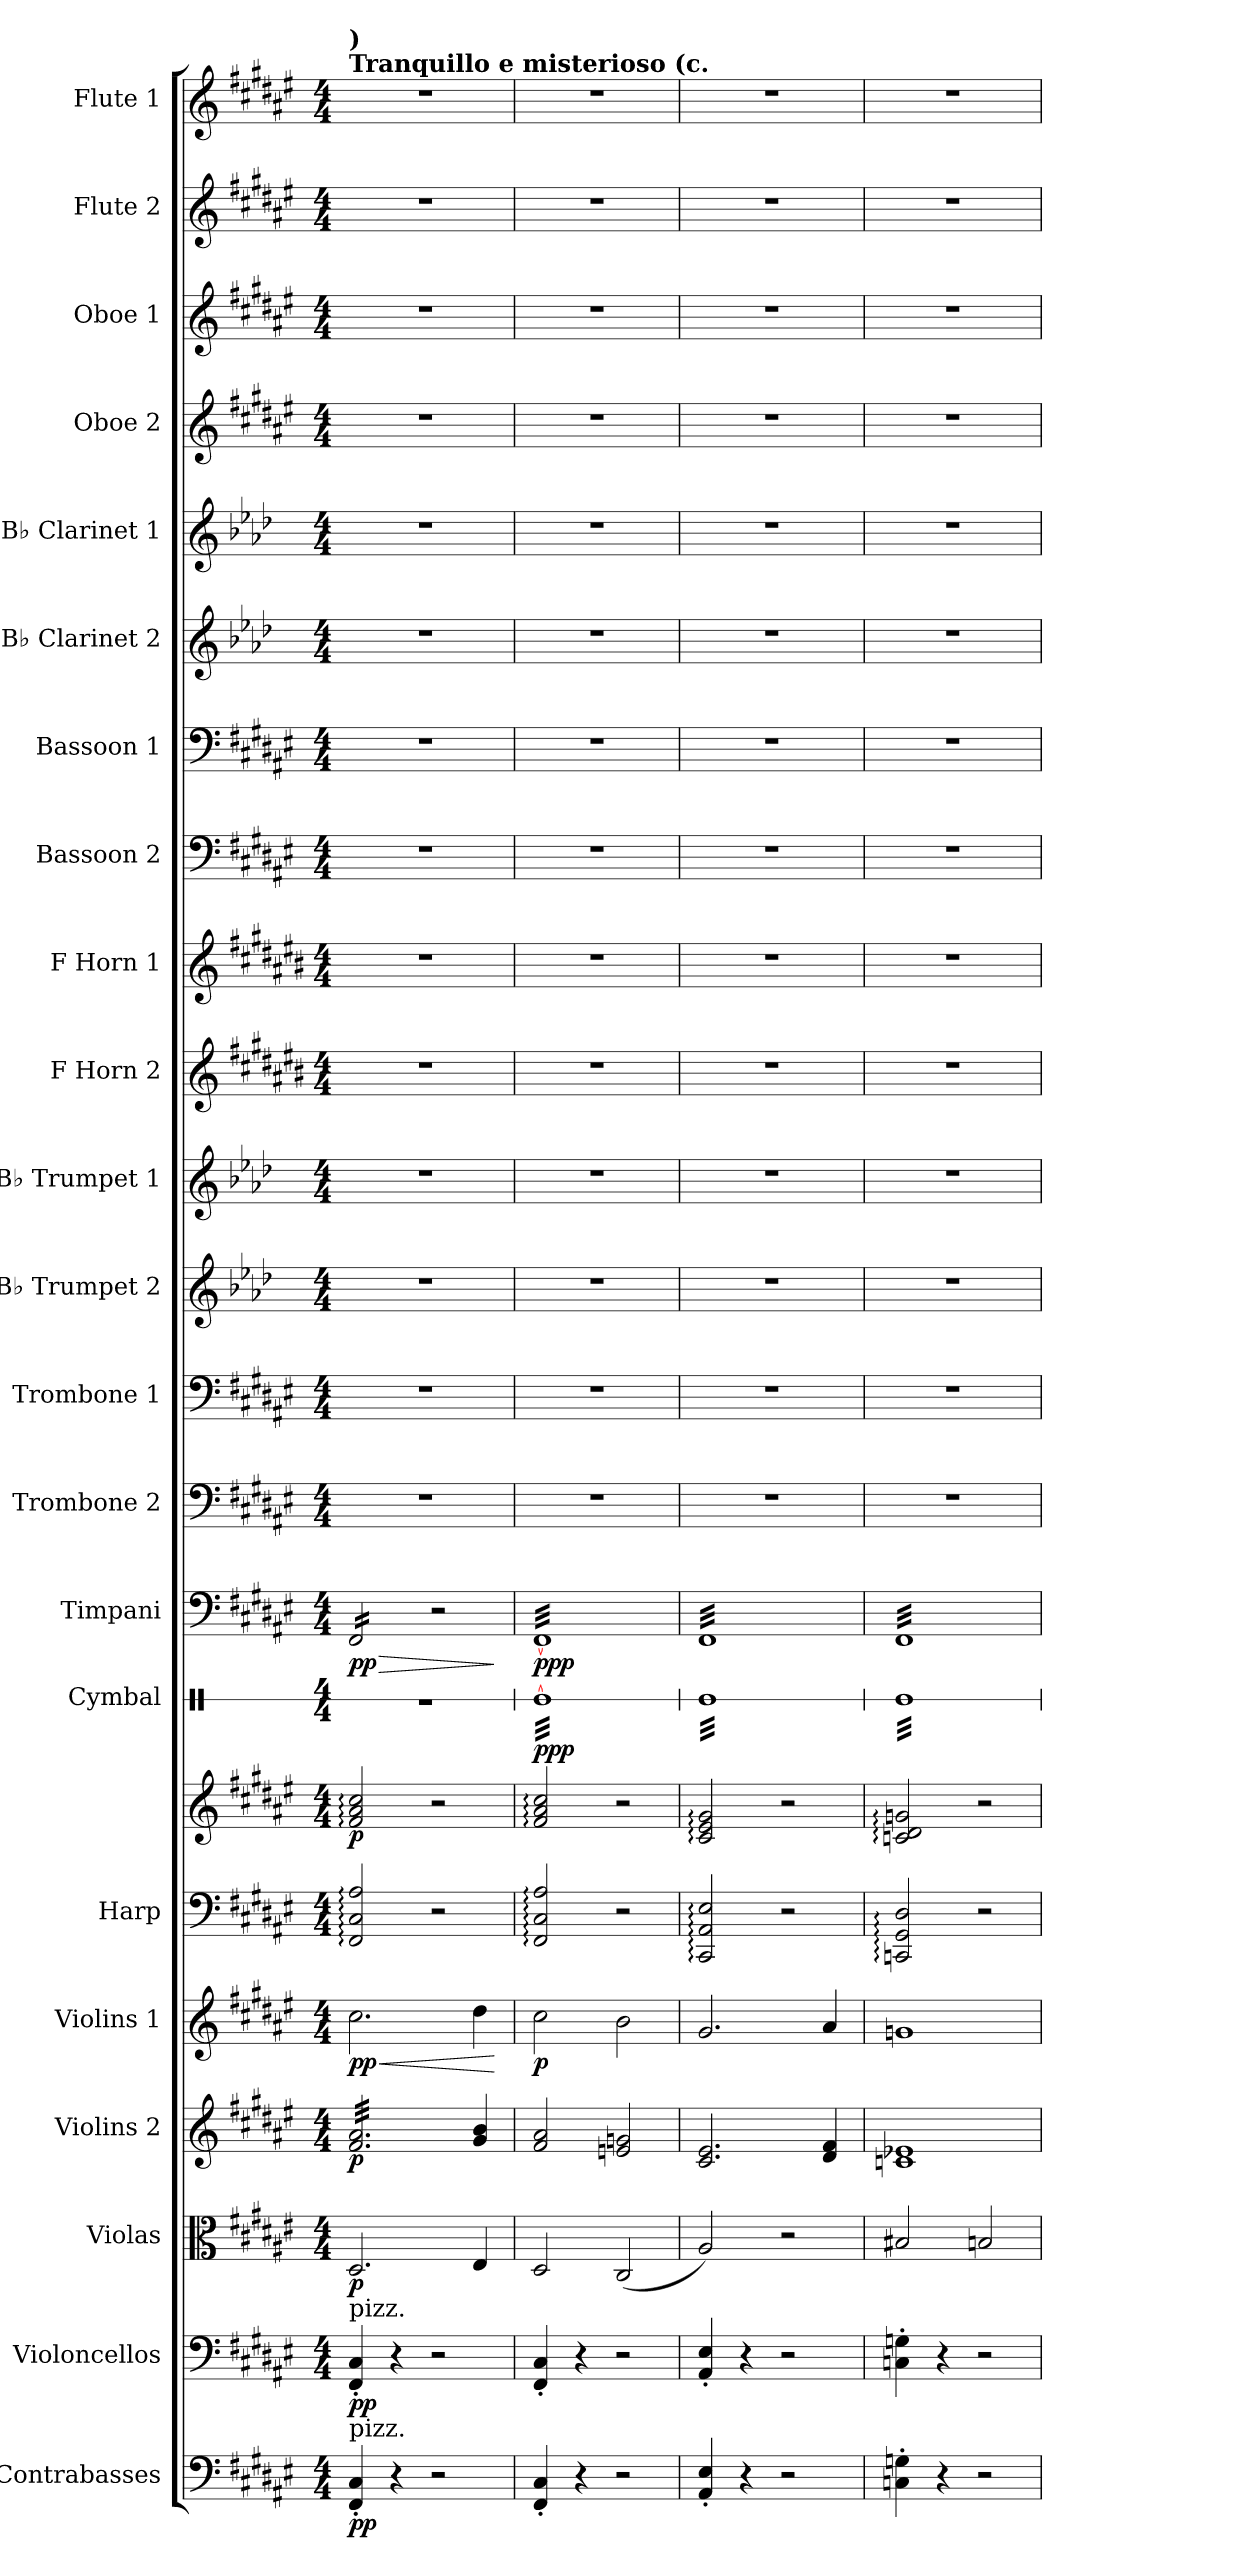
**kern	**dynam	**kern	**dynam	**kern	**dynam	**kern	**dynam	**kern	**dynam	**kern	**kern	**dynam	**kern	**dynam	**kern	**dynam	**kern	**kern	**kern	**kern	**kern	**kern	**kern	**kern	**kern	**kern	**kern	**kern	**kern	**kern
*part22	*part22	*part21	*part21	*part20	*part20	*part19	*part19	*part18	*part18	*part17	*part17	*part17	*part16	*part16	*part15	*part15	*part14	*part13	*part12	*part11	*part10	*part9	*part8	*part7	*part6	*part5	*part4	*part3	*part2	*part1
*staff23	*staff23	*staff22	*staff22	*staff21	*staff21	*staff20	*staff20	*staff19	*staff19	*staff18	*staff17	*staff17/18	*staff16	*staff16	*staff15	*staff15	*staff14	*staff13	*staff12	*staff11	*staff10	*staff9	*staff8	*staff7	*staff6	*staff5	*staff4	*staff3	*staff2	*staff1
*I"Contrabasses	*	*I"Violoncellos	*	*I"Violas	*	*I"Violins 2	*	*I"Violins 1	*	*I"Harp	*	*	*I"Cymbal	*	*I"Timpani	*	*I"Trombone 2	*I"Trombone 1	*I"B♭ Trumpet 2	*I"B♭ Trumpet 1	*I"F Horn 2	*I"F Horn 1	*I"Bassoon 2	*I"Bassoon 1	*I"B♭ Clarinet 2	*I"B♭ Clarinet 1	*I"Oboe 2	*I"Oboe 1	*I"Flute 2	*I"Flute 1
*I'Cbs.	*	*I'Vcs.	*	*I'Vlas.	*	*I'Vlns. 2	*	*I'Vlns. 1	*	*I'Hrp.	*	*	*I'Cym.	*	*I'Timp.	*	*I'Tbn. 2	*I'Tbn. 1	*I'B♭ Tpt. 2	*I'B♭ Tpt. 1	*I'F Hn. 2	*I'F Hn. 1	*I'Bsn. 2	*I'Bsn. 1	*I'B♭ Cl. 2	*I'B♭ Cl. 1	*I'Ob. 2	*I'Ob. 1	*I'Fl. 2	*I'Fl. 1
*	*	*	*	*	*	*	*	*	*	*	*	*	*stria1	*	*	*	*	*	*	*	*	*	*	*	*	*	*	*	*	*
*clefF4	*	*clefF4	*	*clefC3	*	*clefG2	*	*clefG2	*	*clefF4	*clefG2	*	*clefX	*	*clefF4	*	*clefF4	*clefF4	*clefG2	*clefG2	*clefG2	*clefG2	*clefF4	*clefF4	*clefG2	*clefG2	*clefG2	*clefG2	*clefG2	*clefG2
*ITrd7c12	*	*	*	*	*	*	*	*	*	*	*	*	*	*	*	*	*	*	*ITrd1c2	*ITrd1c2	*ITrd4c7	*ITrd4c7	*	*	*ITrd1c2	*ITrd1c2	*	*	*	*
*k[f#c#g#d#a#e#]	*	*k[f#c#g#d#a#e#]	*	*k[f#c#g#d#a#e#]	*	*k[f#c#g#d#a#e#]	*	*k[f#c#g#d#a#e#]	*	*k[f#c#g#d#a#e#]	*k[f#c#g#d#a#e#]	*	*k[]	*	*k[f#c#g#d#a#e#]	*	*k[f#c#g#d#a#e#]	*k[f#c#g#d#a#e#]	*k[b-e-a-d-g-c-]	*k[b-e-a-d-g-c-]	*k[f#c#g#d#a#e#]	*k[f#c#g#d#a#e#]	*k[f#c#g#d#a#e#]	*k[f#c#g#d#a#e#]	*k[b-e-a-d-g-c-]	*k[b-e-a-d-g-c-]	*k[f#c#g#d#a#e#]	*k[f#c#g#d#a#e#]	*k[f#c#g#d#a#e#]	*k[f#c#g#d#a#e#]
*M4/4	*	*M4/4	*	*M4/4	*	*M4/4	*	*M4/4	*	*M4/4	*M4/4	*	*M4/4	*	*M4/4	*	*M4/4	*M4/4	*M4/4	*M4/4	*M4/4	*M4/4	*M4/4	*M4/4	*M4/4	*M4/4	*M4/4	*M4/4	*M4/4	*M4/4
*MM100	*	*MM100	*	*MM100	*	*MM100	*	*MM100	*	*MM100	*MM100	*	*MM100	*	*MM100	*	*MM100	*MM100	*MM100	*MM100	*MM100	*MM100	*MM100	*MM100	*MM100	*MM100	*MM100	*MM100	*MM100	*MM100
=1	=1	=1	=1	=1	=1	=1	=1	=1	=1	=1	=1	=1	=1	=1	=1	=1	=1	=1	=1	=1	=1	=1	=1	=1	=1	=1	=1	=1	=1	=1
!	!	!	!	!	!	!	!	!	!	!	!	!	!	!	!	!	!	!	!	!	!	!	!	!	!	!	!	!	!	!LO:TX:a:B:t=Tranquillo e misterioso (c.
!	!	!	!	!	!	!	!	!	!	!	!	!	!	!	!	!	!	!	!	!	!	!	!	!	!	!	!	!	!	!LO:TX:a:B:t=)
!	!	!	!	!	!	!LO:TX:a:t=div.	!	!	!	!	!	!	!	!	!	!	!	!	!	!	!	!	!	!	!	!	!	!	!	!
!	!	!LO:TX:a:t=pizz.	!	!	!	!	!	!	!	!	!	!	!	!	!	!	!	!	!	!	!	!	!	!	!	!	!	!	!	!
!LO:TX:a:t=pizz.	!	!	!	!	!	!	!	!	!	!	!	!	!	!	!	!	!	!	!	!	!	!	!	!	!	!	!	!	!	!
!	!LO:DY:b	!	!LO:DY:b	!	!LO:DY:b	!	!LO:DY:b	!	!LO:HP:b	!	!	!	!	!	!	!LO:HP:b	!	!	!	!	!	!	!	!	!	!	!	!	!	!
!	!	!	!	!	!	!	!	!	!LO:DY:n=1:b	!	!	!LO:DY:b	!	!	!	!LO:DY:n=1:b	!	!	!	!	!	!	!	!	!	!	!	!	!	!
*	*	*	*	*	*	*tremolo	*	*	*	*	*	*	*	*	*	*	*	*	*	*	*	*	*	*	*	*	*	*	*	*
*	*	*	*	*	*	*	*	*	*	*	*	*	*	*	*tremolo	*	*	*	*	*	*	*	*	*	*	*	*	*	*	*
4FFF#/' 4CC#/'	pp	4FF#/' 4C#/'	pp	2.D#/	p	32f#/ 32a#/LLL	p	2.cc#\	< pp	2FF#/: 2C#/: 2A#/:	2f#/: 2a#/: 2cc#/:	p	1r	.	16FF#/LL	> pp	1r	1r	1r	1r	1r	1r	1r	1r	1r	1r	1r	1r	1r	1r
.	.	.	.	.	.	32f#/ 32a#/	.	.	.	.	.	.	.	.	.	.	.	.	.	.	.	.	.	.	.	.	.	.	.	.
.	.	.	.	.	.	32f#/ 32a#/	.	.	.	.	.	.	.	.	16FF#/	.	.	.	.	.	.	.	.	.	.	.	.	.	.	.
.	.	.	.	.	.	32f#/ 32a#/	.	.	.	.	.	.	.	.	.	.	.	.	.	.	.	.	.	.	.	.	.	.	.	.
.	.	.	.	.	.	32f#/ 32a#/	.	.	.	.	.	.	.	.	16FF#/	.	.	.	.	.	.	.	.	.	.	.	.	.	.	.
.	.	.	.	.	.	32f#/ 32a#/	.	.	.	.	.	.	.	.	.	.	.	.	.	.	.	.	.	.	.	.	.	.	.	.
.	.	.	.	.	.	32f#/ 32a#/	.	.	.	.	.	.	.	.	16FF#/	.	.	.	.	.	.	.	.	.	.	.	.	.	.	.
.	.	.	.	.	.	32f#/ 32a#/	.	.	.	.	.	.	.	.	.	.	.	.	.	.	.	.	.	.	.	.	.	.	.	.
4r	.	4r	.	.	.	32f#/ 32a#/	.	.	.	.	.	.	.	.	16FF#/	.	.	.	.	.	.	.	.	.	.	.	.	.	.	.
.	.	.	.	.	.	32f#/ 32a#/	.	.	.	.	.	.	.	.	.	.	.	.	.	.	.	.	.	.	.	.	.	.	.	.
.	.	.	.	.	.	32f#/ 32a#/	.	.	.	.	.	.	.	.	16FF#/	.	.	.	.	.	.	.	.	.	.	.	.	.	.	.
.	.	.	.	.	.	32f#/ 32a#/	.	.	.	.	.	.	.	.	.	.	.	.	.	.	.	.	.	.	.	.	.	.	.	.
.	.	.	.	.	.	32f#/ 32a#/	.	.	.	.	.	.	.	.	16FF#/	.	.	.	.	.	.	.	.	.	.	.	.	.	.	.
.	.	.	.	.	.	32f#/ 32a#/	.	.	.	.	.	.	.	.	.	.	.	.	.	.	.	.	.	.	.	.	.	.	.	.
.	.	.	.	.	.	32f#/ 32a#/	.	.	.	.	.	.	.	.	16FF#/JJ	.	.	.	.	.	.	.	.	.	.	.	.	.	.	.
.	.	.	.	.	.	32f#/ 32a#/	.	.	.	.	.	.	.	.	.	.	.	.	.	.	.	.	.	.	.	.	.	.	.	.
2r	.	2r	.	.	.	32f#/ 32a#/	.	.	.	2r	2r	.	.	.	2r	.	.	.	.	.	.	.	.	.	.	.	.	.	.	.
.	.	.	.	.	.	32f#/ 32a#/	.	.	.	.	.	.	.	.	.	.	.	.	.	.	.	.	.	.	.	.	.	.	.	.
.	.	.	.	.	.	32f#/ 32a#/	.	.	.	.	.	.	.	.	.	.	.	.	.	.	.	.	.	.	.	.	.	.	.	.
.	.	.	.	.	.	32f#/ 32a#/	.	.	.	.	.	.	.	.	.	.	.	.	.	.	.	.	.	.	.	.	.	.	.	.
.	.	.	.	.	.	32f#/ 32a#/	.	.	.	.	.	.	.	.	.	.	.	.	.	.	.	.	.	.	.	.	.	.	.	.
.	.	.	.	.	.	32f#/ 32a#/	.	.	.	.	.	.	.	.	.	.	.	.	.	.	.	.	.	.	.	.	.	.	.	.
.	.	.	.	.	.	32f#/ 32a#/	.	.	.	.	.	.	.	.	.	.	.	.	.	.	.	.	.	.	.	.	.	.	.	.
.	.	.	.	.	.	32f#/ 32a#/JJJ	.	.	.	.	.	.	.	.	.	.	.	.	.	.	.	.	.	.	.	.	.	.	.	.
*	*	*	*	*	*	*Xtremolo	*	*	*	*	*	*	*	*	*	*	*	*	*	*	*	*	*	*	*	*	*	*	*	*
.	.	.	.	4E#/	.	4g#/ 4b/	.	4dd#\	.	.	.	.	.	.	.	.	.	.	.	.	.	.	.	.	.	.	.	.	.	.
.	.	.	.	.	.	.	.	.	[	.	.	.	.	.	.	]	.	.	.	.	.	.	.	.	.	.	.	.	.	.
=2	=2	=2	=2	=2	=2	=2	=2	=2	=2	=2	=2	=2	=2	=2	=2	=2	=2	=2	=2	=2	=2	=2	=2	=2	=2	=2	=2	=2	=2	=2
!	!	!	!	!	!	!	!	!	!LO:DY:b	!	!	!	!	!LO:DY:b	!	!LO:DY:b	!	!	!	!	!	!	!	!	!	!	!	!	!	!
*	*	*	*	*	*	*	*	*	*	*	*	*	*tremolo	*	*	*	*	*	*	*	*	*	*	*	*	*	*	*	*	*
4FFF#/' 4CC#/'	.	4FF#/' 4C#/'	.	2D#/	.	2f#/ 2a#/	.	2cc#\	p	2FF#/: 2C#/: 2A#/:	2f#/: 2a#/: 2cc#/:	.	[32ReLLL	ppp	[32FF#LLL	ppp	1r	1r	1r	1r	1r	1r	1r	1r	1r	1r	1r	1r	1r	1r
.	.	.	.	.	.	.	.	.	.	.	.	.	32Re	.	32FF#	.	.	.	.	.	.	.	.	.	.	.	.	.	.	.
.	.	.	.	.	.	.	.	.	.	.	.	.	32Re	.	32FF#	.	.	.	.	.	.	.	.	.	.	.	.	.	.	.
.	.	.	.	.	.	.	.	.	.	.	.	.	32Re	.	32FF#	.	.	.	.	.	.	.	.	.	.	.	.	.	.	.
.	.	.	.	.	.	.	.	.	.	.	.	.	32Re	.	32FF#	.	.	.	.	.	.	.	.	.	.	.	.	.	.	.
.	.	.	.	.	.	.	.	.	.	.	.	.	32Re	.	32FF#	.	.	.	.	.	.	.	.	.	.	.	.	.	.	.
.	.	.	.	.	.	.	.	.	.	.	.	.	32Re	.	32FF#	.	.	.	.	.	.	.	.	.	.	.	.	.	.	.
.	.	.	.	.	.	.	.	.	.	.	.	.	32Re	.	32FF#	.	.	.	.	.	.	.	.	.	.	.	.	.	.	.
4r	.	4r	.	.	.	.	.	.	.	.	.	.	32Re	.	32FF#	.	.	.	.	.	.	.	.	.	.	.	.	.	.	.
.	.	.	.	.	.	.	.	.	.	.	.	.	32Re	.	32FF#	.	.	.	.	.	.	.	.	.	.	.	.	.	.	.
.	.	.	.	.	.	.	.	.	.	.	.	.	32Re	.	32FF#	.	.	.	.	.	.	.	.	.	.	.	.	.	.	.
.	.	.	.	.	.	.	.	.	.	.	.	.	32Re	.	32FF#	.	.	.	.	.	.	.	.	.	.	.	.	.	.	.
.	.	.	.	.	.	.	.	.	.	.	.	.	32Re	.	32FF#	.	.	.	.	.	.	.	.	.	.	.	.	.	.	.
.	.	.	.	.	.	.	.	.	.	.	.	.	32Re	.	32FF#	.	.	.	.	.	.	.	.	.	.	.	.	.	.	.
.	.	.	.	.	.	.	.	.	.	.	.	.	32Re	.	32FF#	.	.	.	.	.	.	.	.	.	.	.	.	.	.	.
.	.	.	.	.	.	.	.	.	.	.	.	.	32Re	.	32FF#	.	.	.	.	.	.	.	.	.	.	.	.	.	.	.
2r	.	2r	.	(<2C#/	.	2en/ 2gn/	.	2b\	.	2r	2r	.	32Re	.	32FF#	.	.	.	.	.	.	.	.	.	.	.	.	.	.	.
.	.	.	.	.	.	.	.	.	.	.	.	.	32Re	.	32FF#	.	.	.	.	.	.	.	.	.	.	.	.	.	.	.
.	.	.	.	.	.	.	.	.	.	.	.	.	32Re	.	32FF#	.	.	.	.	.	.	.	.	.	.	.	.	.	.	.
.	.	.	.	.	.	.	.	.	.	.	.	.	32Re	.	32FF#	.	.	.	.	.	.	.	.	.	.	.	.	.	.	.
.	.	.	.	.	.	.	.	.	.	.	.	.	32Re	.	32FF#	.	.	.	.	.	.	.	.	.	.	.	.	.	.	.
.	.	.	.	.	.	.	.	.	.	.	.	.	32Re	.	32FF#	.	.	.	.	.	.	.	.	.	.	.	.	.	.	.
.	.	.	.	.	.	.	.	.	.	.	.	.	32Re	.	32FF#	.	.	.	.	.	.	.	.	.	.	.	.	.	.	.
.	.	.	.	.	.	.	.	.	.	.	.	.	32Re	.	32FF#	.	.	.	.	.	.	.	.	.	.	.	.	.	.	.
.	.	.	.	.	.	.	.	.	.	.	.	.	32Re	.	32FF#	.	.	.	.	.	.	.	.	.	.	.	.	.	.	.
.	.	.	.	.	.	.	.	.	.	.	.	.	32Re	.	32FF#	.	.	.	.	.	.	.	.	.	.	.	.	.	.	.
.	.	.	.	.	.	.	.	.	.	.	.	.	32Re	.	32FF#	.	.	.	.	.	.	.	.	.	.	.	.	.	.	.
.	.	.	.	.	.	.	.	.	.	.	.	.	32Re	.	32FF#	.	.	.	.	.	.	.	.	.	.	.	.	.	.	.
.	.	.	.	.	.	.	.	.	.	.	.	.	32Re	.	32FF#	.	.	.	.	.	.	.	.	.	.	.	.	.	.	.
.	.	.	.	.	.	.	.	.	.	.	.	.	32Re	.	32FF#	.	.	.	.	.	.	.	.	.	.	.	.	.	.	.
.	.	.	.	.	.	.	.	.	.	.	.	.	32Re	.	32FF#	.	.	.	.	.	.	.	.	.	.	.	.	.	.	.
.	.	.	.	.	.	.	.	.	.	.	.	.	32ReJJJ	.	32FF#JJJ	.	.	.	.	.	.	.	.	.	.	.	.	.	.	.
=3	=3	=3	=3	=3	=3	=3	=3	=3	=3	=3	=3	=3	=3	=3	=3	=3	=3	=3	=3	=3	=3	=3	=3	=3	=3	=3	=3	=3	=3	=3
4AAA#/' 4EE#/'	.	4AA#/' 4E#/'	.	2A#/)	.	2.c#/ 2.e#/	.	2.g#/	.	2CC#/: 2AA#/: 2E#/:	2c#/: 2e#/: 2g#/:	.	32ReLLL	.	32FF#LLL	.	1r	1r	1r	1r	1r	1r	1r	1r	1r	1r	1r	1r	1r	1r
.	.	.	.	.	.	.	.	.	.	.	.	.	32Re	.	32FF#	.	.	.	.	.	.	.	.	.	.	.	.	.	.	.
.	.	.	.	.	.	.	.	.	.	.	.	.	32Re	.	32FF#	.	.	.	.	.	.	.	.	.	.	.	.	.	.	.
.	.	.	.	.	.	.	.	.	.	.	.	.	32Re	.	32FF#	.	.	.	.	.	.	.	.	.	.	.	.	.	.	.
.	.	.	.	.	.	.	.	.	.	.	.	.	32Re	.	32FF#	.	.	.	.	.	.	.	.	.	.	.	.	.	.	.
.	.	.	.	.	.	.	.	.	.	.	.	.	32Re	.	32FF#	.	.	.	.	.	.	.	.	.	.	.	.	.	.	.
.	.	.	.	.	.	.	.	.	.	.	.	.	32Re	.	32FF#	.	.	.	.	.	.	.	.	.	.	.	.	.	.	.
.	.	.	.	.	.	.	.	.	.	.	.	.	32Re	.	32FF#	.	.	.	.	.	.	.	.	.	.	.	.	.	.	.
4r	.	4r	.	.	.	.	.	.	.	.	.	.	32Re	.	32FF#	.	.	.	.	.	.	.	.	.	.	.	.	.	.	.
.	.	.	.	.	.	.	.	.	.	.	.	.	32Re	.	32FF#	.	.	.	.	.	.	.	.	.	.	.	.	.	.	.
.	.	.	.	.	.	.	.	.	.	.	.	.	32Re	.	32FF#	.	.	.	.	.	.	.	.	.	.	.	.	.	.	.
.	.	.	.	.	.	.	.	.	.	.	.	.	32Re	.	32FF#	.	.	.	.	.	.	.	.	.	.	.	.	.	.	.
.	.	.	.	.	.	.	.	.	.	.	.	.	32Re	.	32FF#	.	.	.	.	.	.	.	.	.	.	.	.	.	.	.
.	.	.	.	.	.	.	.	.	.	.	.	.	32Re	.	32FF#	.	.	.	.	.	.	.	.	.	.	.	.	.	.	.
.	.	.	.	.	.	.	.	.	.	.	.	.	32Re	.	32FF#	.	.	.	.	.	.	.	.	.	.	.	.	.	.	.
.	.	.	.	.	.	.	.	.	.	.	.	.	32Re	.	32FF#	.	.	.	.	.	.	.	.	.	.	.	.	.	.	.
2r	.	2r	.	2r	.	.	.	.	.	2r	2r	.	32Re	.	32FF#	.	.	.	.	.	.	.	.	.	.	.	.	.	.	.
.	.	.	.	.	.	.	.	.	.	.	.	.	32Re	.	32FF#	.	.	.	.	.	.	.	.	.	.	.	.	.	.	.
.	.	.	.	.	.	.	.	.	.	.	.	.	32Re	.	32FF#	.	.	.	.	.	.	.	.	.	.	.	.	.	.	.
.	.	.	.	.	.	.	.	.	.	.	.	.	32Re	.	32FF#	.	.	.	.	.	.	.	.	.	.	.	.	.	.	.
.	.	.	.	.	.	.	.	.	.	.	.	.	32Re	.	32FF#	.	.	.	.	.	.	.	.	.	.	.	.	.	.	.
.	.	.	.	.	.	.	.	.	.	.	.	.	32Re	.	32FF#	.	.	.	.	.	.	.	.	.	.	.	.	.	.	.
.	.	.	.	.	.	.	.	.	.	.	.	.	32Re	.	32FF#	.	.	.	.	.	.	.	.	.	.	.	.	.	.	.
.	.	.	.	.	.	.	.	.	.	.	.	.	32Re	.	32FF#	.	.	.	.	.	.	.	.	.	.	.	.	.	.	.
.	.	.	.	.	.	4d#/ 4f#/	.	4a#/	.	.	.	.	32Re	.	32FF#	.	.	.	.	.	.	.	.	.	.	.	.	.	.	.
.	.	.	.	.	.	.	.	.	.	.	.	.	32Re	.	32FF#	.	.	.	.	.	.	.	.	.	.	.	.	.	.	.
.	.	.	.	.	.	.	.	.	.	.	.	.	32Re	.	32FF#	.	.	.	.	.	.	.	.	.	.	.	.	.	.	.
.	.	.	.	.	.	.	.	.	.	.	.	.	32Re	.	32FF#	.	.	.	.	.	.	.	.	.	.	.	.	.	.	.
.	.	.	.	.	.	.	.	.	.	.	.	.	32Re	.	32FF#	.	.	.	.	.	.	.	.	.	.	.	.	.	.	.
.	.	.	.	.	.	.	.	.	.	.	.	.	32Re	.	32FF#	.	.	.	.	.	.	.	.	.	.	.	.	.	.	.
.	.	.	.	.	.	.	.	.	.	.	.	.	32Re	.	32FF#	.	.	.	.	.	.	.	.	.	.	.	.	.	.	.
.	.	.	.	.	.	.	.	.	.	.	.	.	32ReJJJ	.	32FF#JJJ	.	.	.	.	.	.	.	.	.	.	.	.	.	.	.
=4	=4	=4	=4	=4	=4	=4	=4	=4	=4	=4	=4	=4	=4	=4	=4	=4	=4	=4	=4	=4	=4	=4	=4	=4	=4	=4	=4	=4	=4	=4
4CCn\' 4GGn\'	.	4Cn\' 4Gn\'	.	2B#X/	.	1cn 1e-X	.	1gn	.	2CCn/: 2GG#/: 2D#/:	2cn/: 2d#/: 2gn/:	.	32ReLLL	.	32FF#LLL	.	1r	1r	1r	1r	1r	1r	1r	1r	1r	1r	1r	1r	1r	1r
.	.	.	.	.	.	.	.	.	.	.	.	.	32Re	.	32FF#	.	.	.	.	.	.	.	.	.	.	.	.	.	.	.
.	.	.	.	.	.	.	.	.	.	.	.	.	32Re	.	32FF#	.	.	.	.	.	.	.	.	.	.	.	.	.	.	.
.	.	.	.	.	.	.	.	.	.	.	.	.	32Re	.	32FF#	.	.	.	.	.	.	.	.	.	.	.	.	.	.	.
.	.	.	.	.	.	.	.	.	.	.	.	.	32Re	.	32FF#	.	.	.	.	.	.	.	.	.	.	.	.	.	.	.
.	.	.	.	.	.	.	.	.	.	.	.	.	32Re	.	32FF#	.	.	.	.	.	.	.	.	.	.	.	.	.	.	.
.	.	.	.	.	.	.	.	.	.	.	.	.	32Re	.	32FF#	.	.	.	.	.	.	.	.	.	.	.	.	.	.	.
.	.	.	.	.	.	.	.	.	.	.	.	.	32Re	.	32FF#	.	.	.	.	.	.	.	.	.	.	.	.	.	.	.
4r	.	4r	.	.	.	.	.	.	.	.	.	.	32Re	.	32FF#	.	.	.	.	.	.	.	.	.	.	.	.	.	.	.
.	.	.	.	.	.	.	.	.	.	.	.	.	32Re	.	32FF#	.	.	.	.	.	.	.	.	.	.	.	.	.	.	.
.	.	.	.	.	.	.	.	.	.	.	.	.	32Re	.	32FF#	.	.	.	.	.	.	.	.	.	.	.	.	.	.	.
.	.	.	.	.	.	.	.	.	.	.	.	.	32Re	.	32FF#	.	.	.	.	.	.	.	.	.	.	.	.	.	.	.
.	.	.	.	.	.	.	.	.	.	.	.	.	32Re	.	32FF#	.	.	.	.	.	.	.	.	.	.	.	.	.	.	.
.	.	.	.	.	.	.	.	.	.	.	.	.	32Re	.	32FF#	.	.	.	.	.	.	.	.	.	.	.	.	.	.	.
.	.	.	.	.	.	.	.	.	.	.	.	.	32Re	.	32FF#	.	.	.	.	.	.	.	.	.	.	.	.	.	.	.
.	.	.	.	.	.	.	.	.	.	.	.	.	32Re	.	32FF#	.	.	.	.	.	.	.	.	.	.	.	.	.	.	.
2r	.	2r	.	2Bn/	.	.	.	.	.	2r	2r	.	32Re	.	32FF#	.	.	.	.	.	.	.	.	.	.	.	.	.	.	.
.	.	.	.	.	.	.	.	.	.	.	.	.	32Re	.	32FF#	.	.	.	.	.	.	.	.	.	.	.	.	.	.	.
.	.	.	.	.	.	.	.	.	.	.	.	.	32Re	.	32FF#	.	.	.	.	.	.	.	.	.	.	.	.	.	.	.
.	.	.	.	.	.	.	.	.	.	.	.	.	32Re	.	32FF#	.	.	.	.	.	.	.	.	.	.	.	.	.	.	.
.	.	.	.	.	.	.	.	.	.	.	.	.	32Re	.	32FF#	.	.	.	.	.	.	.	.	.	.	.	.	.	.	.
.	.	.	.	.	.	.	.	.	.	.	.	.	32Re	.	32FF#	.	.	.	.	.	.	.	.	.	.	.	.	.	.	.
.	.	.	.	.	.	.	.	.	.	.	.	.	32Re	.	32FF#	.	.	.	.	.	.	.	.	.	.	.	.	.	.	.
.	.	.	.	.	.	.	.	.	.	.	.	.	32Re	.	32FF#	.	.	.	.	.	.	.	.	.	.	.	.	.	.	.
.	.	.	.	.	.	.	.	.	.	.	.	.	32Re	.	32FF#	.	.	.	.	.	.	.	.	.	.	.	.	.	.	.
.	.	.	.	.	.	.	.	.	.	.	.	.	32Re	.	32FF#	.	.	.	.	.	.	.	.	.	.	.	.	.	.	.
.	.	.	.	.	.	.	.	.	.	.	.	.	32Re	.	32FF#	.	.	.	.	.	.	.	.	.	.	.	.	.	.	.
.	.	.	.	.	.	.	.	.	.	.	.	.	32Re	.	32FF#	.	.	.	.	.	.	.	.	.	.	.	.	.	.	.
.	.	.	.	.	.	.	.	.	.	.	.	.	32Re	.	32FF#	.	.	.	.	.	.	.	.	.	.	.	.	.	.	.
.	.	.	.	.	.	.	.	.	.	.	.	.	32Re	.	32FF#	.	.	.	.	.	.	.	.	.	.	.	.	.	.	.
.	.	.	.	.	.	.	.	.	.	.	.	.	32Re	.	32FF#	.	.	.	.	.	.	.	.	.	.	.	.	.	.	.
.	.	.	.	.	.	.	.	.	.	.	.	.	32ReJJJ	.	32FF#JJJ	.	.	.	.	.	.	.	.	.	.	.	.	.	.	.
*	*	*	*	*	*	*	*	*	*	*	*	*	*	*	*Xtremolo	*	*	*	*	*	*	*	*	*	*	*	*	*	*	*
*	*	*	*	*	*	*	*	*	*	*	*	*	*Xtremolo	*	*	*	*	*	*	*	*	*	*	*	*	*	*	*	*	*
=	=	=	=	=	=	=	=	=	=	=	=	=	=	=	=	=	=	=	=	=	=	=	=	=	=	=	=	=	=	=
*-	*-	*-	*-	*-	*-	*-	*-	*-	*-	*-	*-	*-	*-	*-	*-	*-	*-	*-	*-	*-	*-	*-	*-	*-	*-	*-	*-	*-	*-	*-
